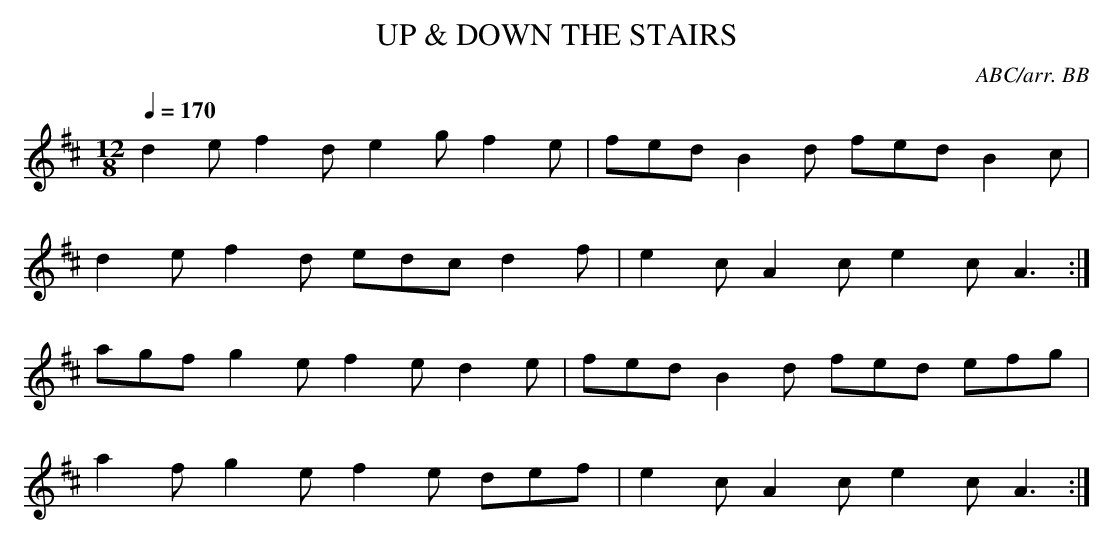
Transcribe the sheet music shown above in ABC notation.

X:1
T:UP & DOWN THE STAIRS
C:ABC/arr. BB
Q:1/4=170
M:12/8
K:D
d2e f2d e2g f2e|fed B2d fed B2c|
d2e f2d edc d2f|e2c A2c e2c A3:|
agf g2e f2e d2e|fed B2d fed efg|
a2f g2e f2e def|e2c A2c e2c A3:|
